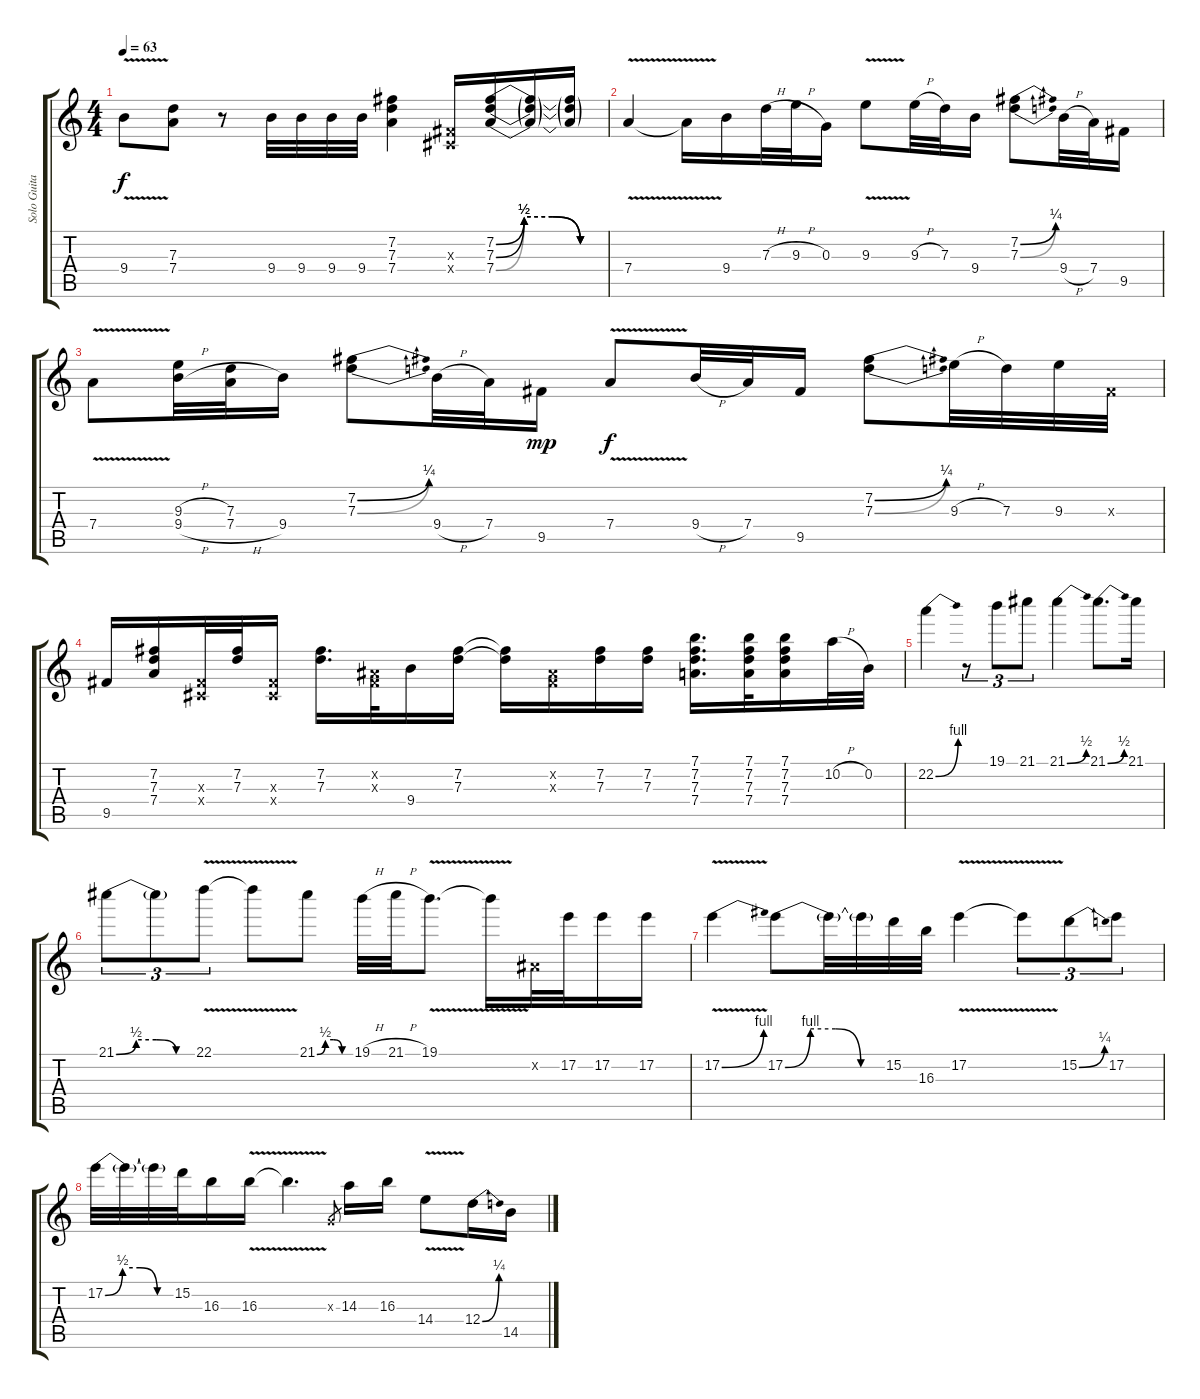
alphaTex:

\track ("Solo Guitar (Gilmour)" "Solo Guita") {instrument distortionguitar}
\staff {score tabs}
\tuning (E4 B3 G3 D3 A2 E2) {hide}
\ts (4 4)
\tempo 63
\clef g2
\ks c
9.4{v}.8{dy f} (7.3 7.4).8 r.8 9.4.32 9.4.32 9.4.32 9.4.32 (7.2 7.3 7.4).4 (-1.3{x} -1.4{x}).16 (7.2{be (custom 0 0 15 2 30 2 45 0 60 0)} 7.3{be (custom 0 0 15 2 30 2 45 0 60 0)} 7.4{be (custom 0 0 15 2 30 2 45 0 60 0)}).16 (7.2{t} 7.3{t} 7.4{t}).16 (7.2{t} 7.3{t} 7.4{t}).16 |
7.4{v}.4 7.4{t}.16 9.4.16 7.3{h}.32 9.3{h}.32 0.3.16 9.3{v}.8 9.3{h}.32 7.3.32 9.4.16 (7.2{be (bend 0 0 60 1)} 7.3{be (bend 0 0 60 1)}).8 9.4{h}.32 7.4.32 9.5.16 |
7.4{v}.8 (9.3{h} 9.4{h}).32 (7.3 7.4{h}).32 9.4.16 (7.2{be (bend 0 0 60 1)} 7.3{be (bend 0 0 60 1)}).8 9.4{h}.32 7.4.32 9.5.16{dy mp} 7.4{v}.8{dy f} 9.4{h}.32 7.4.32 9.5.16 (7.2{be (bend 0 0 60 1)} 7.3{be (bend 0 0 60 1)}).8 9.3{h}.32 7.3.32 9.3.32 -1.3{x}.32 |
9.5.16 (7.2 7.3 7.4).16 (-1.3{x} -1.4{x}).32 (7.2 7.3).32 (-1.3{x} -1.4{x}).16 (7.2 7.3).16{d} (-1.2{x} -1.3{x}).32 9.4.16 (7.2 7.3).16 (7.2{t} 7.3{t}).16 (-1.2{x} -1.3{x}).16 (7.2 7.3).16 (7.2 7.3).16 (7.1 7.2 7.3 7.4).16{d} (7.1 7.2 7.3 7.4).32 (7.1 7.2 7.3 7.4).16 10.2{h}.32 0.2.32 |
22.2{be (bend 0 0 60 4)}.4 r.8{tu (3 2)} 19.1.8{tu (3 2)} 21.1.8{tu (3 2)} 21.1{be (bend 0 0 60 2)}.4 21.1{be (bend 0 0 60 2)}.8{d} 21.1.16 |
21.1{be (custom 0 0 15 2 30 2 45 0 60 0)}.8{tu (3 2)} 21.1{t}.8{tu (3 2)} 22.1{v}.8{tu (3 2)} 22.1{t}.8 21.1{be (custom 0 0 15 2 30 2 45 0 60 0)}.8 19.1{h}.32 21.1{h}.32 19.1{v}.8{d} 19.1{t}.16 -1.2{x}.32 17.2.32 17.2.16 17.2.16 |
17.2{be (bend 0 0 60 4) v}.4 17.2{be (custom 0 0 15 4 30 4 45 0 60 0)}.8 17.2{t}.32 17.2{t}.32 15.2.32 16.3.32 17.2{v}.4 17.2{t}.8{tu (3 2)} 15.2{be (bend 0 0 60 1)}.8{tu (3 2)} 17.2.8{tu (3 2)} |
17.2{be (custom 0 0 15 2 30 2 45 0 60 0)}.32 17.2{t}.32 17.2{t}.32 15.2.32 16.3.16 16.3{v}.16 16.3{t}.4{d} 0.3{x}.8{gr} 14.3.16 16.3.16 14.4{v}.8 12.4{be (bend 0 0 60 1)}.16 14.5.16
